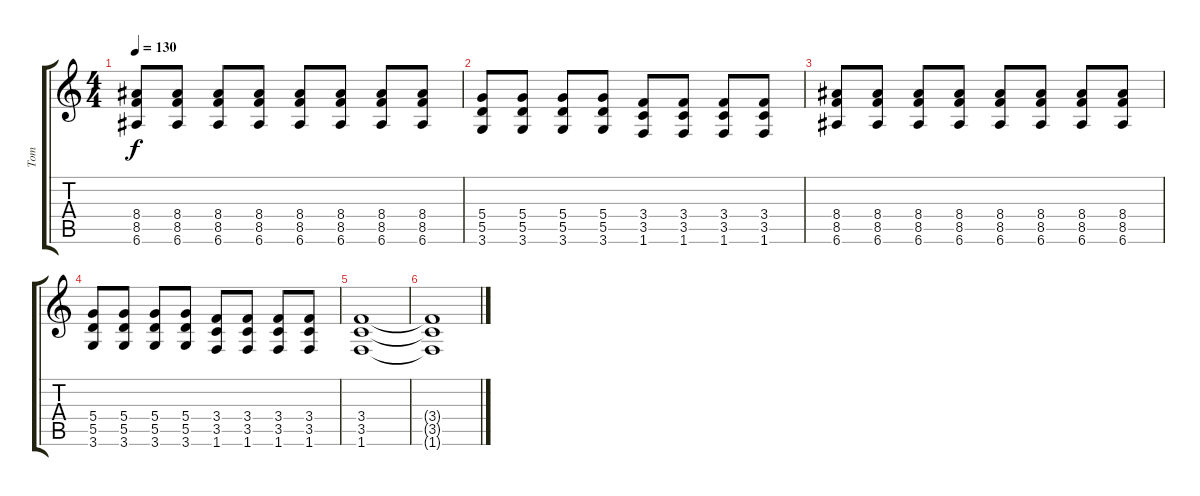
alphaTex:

\track ("Tom" "Tom") {instrument distortionguitar}
\staff {score tabs}
\tuning (E4 B3 G3 D3 A2 E2) {hide}
\ts (4 4)
\tempo 130
\clef g2
\ks c
(8.4 8.5 6.6).8{dy f} (8.4 8.5 6.6).8 (8.4 8.5 6.6).8 (8.4 8.5 6.6).8 (8.4 8.5 6.6).8 (8.4 8.5 6.6).8 (8.4 8.5 6.6).8 (8.4 8.5 6.6).8 |
(5.4 5.5 3.6).8 (5.4 5.5 3.6).8 (5.4 5.5 3.6).8 (5.4 5.5 3.6).8 (3.4 3.5 1.6).8 (3.4 3.5 1.6).8 (3.4 3.5 1.6).8 (3.4 3.5 1.6).8 |
(8.4 8.5 6.6).8 (8.4 8.5 6.6).8 (8.4 8.5 6.6).8 (8.4 8.5 6.6).8 (8.4 8.5 6.6).8 (8.4 8.5 6.6).8 (8.4 8.5 6.6).8 (8.4 8.5 6.6).8 |
(5.4 5.5 3.6).8 (5.4 5.5 3.6).8 (5.4 5.5 3.6).8 (5.4 5.5 3.6).8 (3.4 3.5 1.6).8 (3.4 3.5 1.6).8 (3.4 3.5 1.6).8 (3.4 3.5 1.6).8 |
(3.4 3.5 1.6).1{volume 0} |
(3.4{t} 3.5{t} 1.6{t}).1
